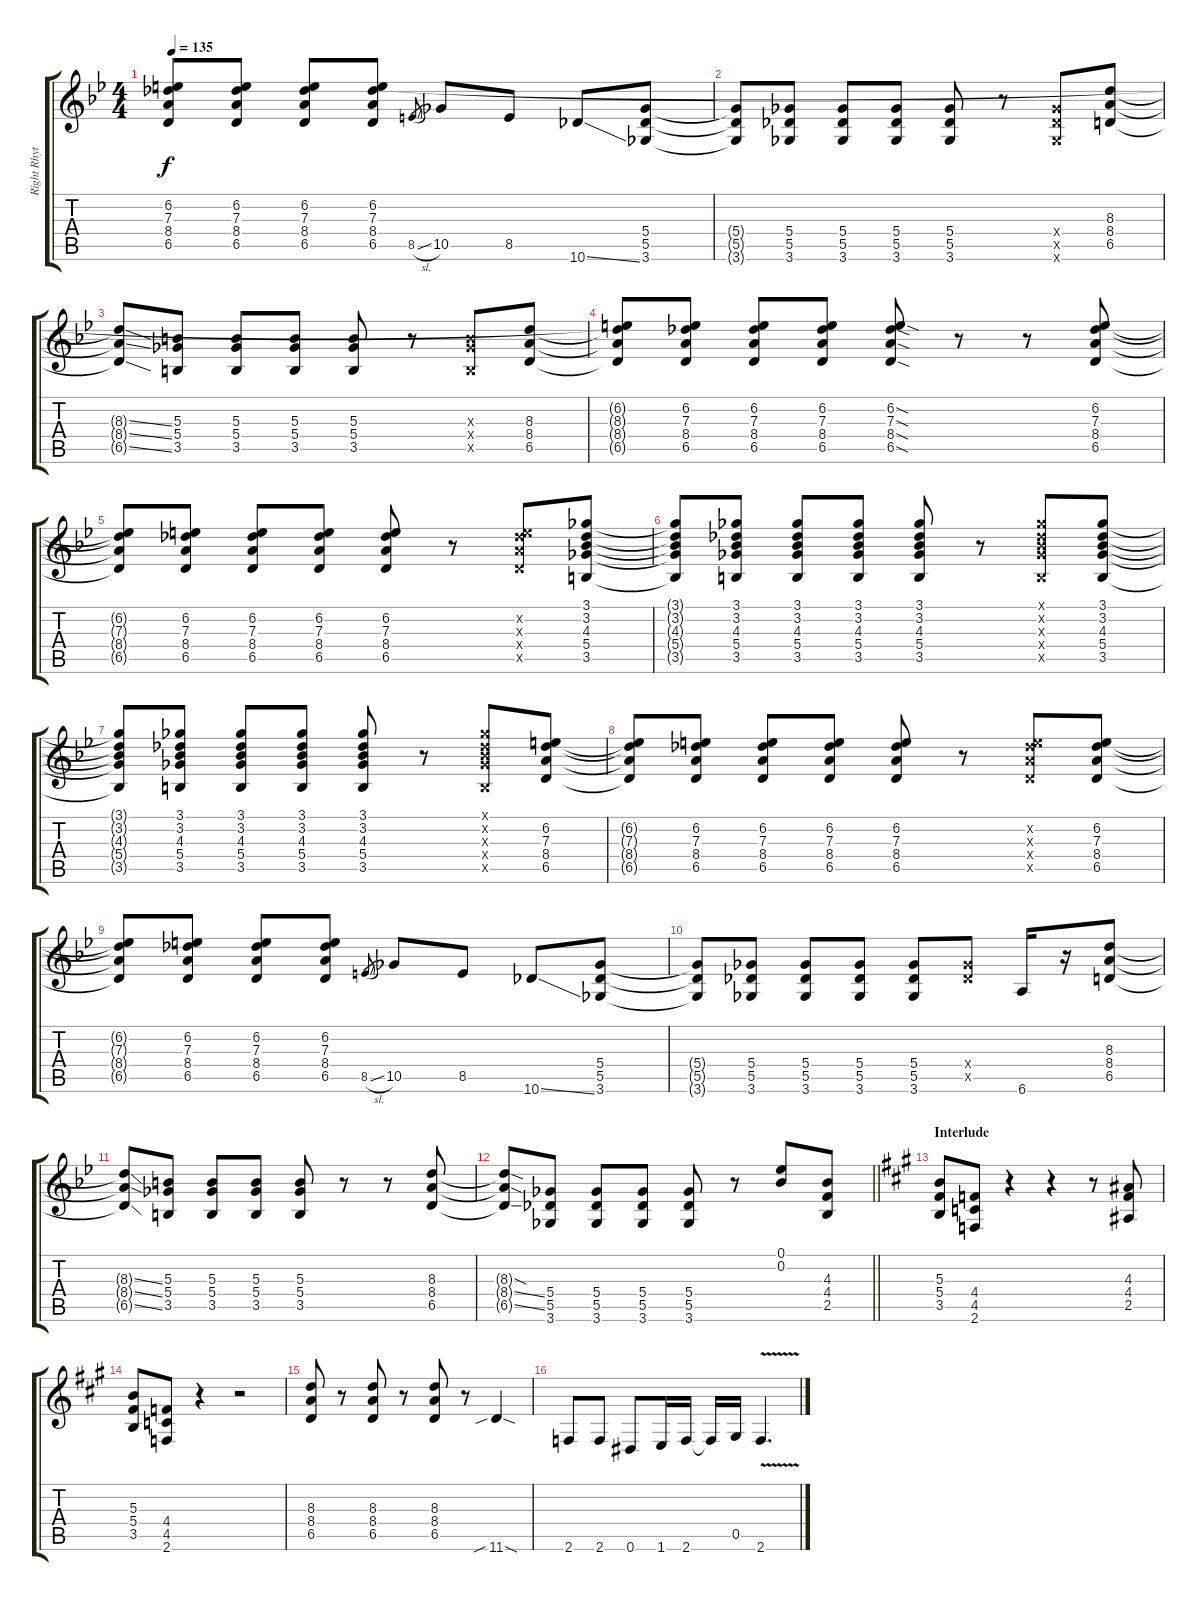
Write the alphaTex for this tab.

\track ("Right Rhythm" "Right Rhyt") {instrument distortionguitar}
\staff {score tabs}
\tuning (Eb4 Bb3 Gb3 Db3 Ab2 Eb2) {hide}
\ts (4 4)
\tempo 135
\clef g2
\ks gminor
(6.2{t} 7.3{t} 8.4{t} 6.5{t}).8{dy f} (6.2 7.3 8.4 6.5).8 (6.2 7.3 8.4 6.5).8 (6.2 7.3 8.4 6.5).8 8.5{sl}.8{gr} 10.5.8 8.5.8 10.6{ss}.8 (5.4 5.5 3.6).8 |
(5.4{t} 5.5{t} 3.6{t}).8 (5.4 5.5 3.6).8 (5.4 5.5 3.6).8 (5.4 5.5 3.6).8 (5.4 5.5 3.6).8 r.8 (5.4{x} 5.5{x} 3.6{x}).8 (8.3 8.4 6.5).8 |
(8.3{ss t} 8.4{ss t} 6.5{ss t}).8 (5.3 5.4 3.5).8 (5.3 5.4 3.5).8 (5.3 5.4 3.5).8 (5.3 5.4 3.5).8 r.8 (5.3{x} 5.4{x} 3.5{x}).8 (8.3 8.4 6.5).8 |
(6.2{t} 8.3{t} 8.4{t} 6.5{t}).8 (6.2 7.3 8.4 6.5).8 (6.2 7.3 8.4 6.5).8 (6.2 7.3 8.4 6.5).8 (6.2{sod} 7.3{sod} 8.4{sod} 6.5{sod}).8 r.8 r.8 (6.2 7.3 8.4 6.5).8 |
(6.2{t} 7.3{t} 8.4{t} 6.5{t}).8 (6.2 7.3 8.4 6.5).8 (6.2 7.3 8.4 6.5).8 (6.2 7.3 8.4 6.5).8 (6.2 7.3 8.4 6.5).8 r.8 (6.2{x} 7.3{x} 8.4{x} 6.5{x}).8 (3.1 3.2 4.3 5.4 3.5).8 |
(3.1{t} 3.2{t} 4.3{t} 5.4{t} 3.5{t}).8 (3.1 3.2 4.3 5.4 3.5).8 (3.1 3.2 4.3 5.4 3.5).8 (3.1 3.2 4.3 5.4 3.5).8 (3.1 3.2 4.3 5.4 3.5).8 r.8 (3.1{x} 3.2{x} 4.3{x} 5.4{x} 3.5{x}).8 (3.1 3.2 4.3 5.4 3.5).8 |
(3.1{t} 3.2{t} 4.3{t} 5.4{t} 3.5{t}).8 (3.1 3.2 4.3 5.4 3.5).8 (3.1 3.2 4.3 5.4 3.5).8 (3.1 3.2 4.3 5.4 3.5).8 (3.1 3.2 4.3 5.4 3.5).8 r.8 (3.1{x} 3.2{x} 4.3{x} 5.4{x} 3.5{x}).8 (6.2 7.3 8.4 6.5).8 |
(6.2{t} 7.3{t} 8.4{t} 6.5{t}).8 (6.2 7.3 8.4 6.5).8 (6.2 7.3 8.4 6.5).8 (6.2 7.3 8.4 6.5).8 (6.2 7.3 8.4 6.5).8 r.8 (6.2{x} 7.3{x} 8.4{x} 6.5{x}).8 (6.2 7.3 8.4 6.5).8 |
(6.2{t} 7.3{t} 8.4{t} 6.5{t}).8 (6.2 7.3 8.4 6.5).8 (6.2 7.3 8.4 6.5).8 (6.2 7.3 8.4 6.5).8 8.5{sl}.8{gr} 10.5.8 8.5.8 10.6{ss}.8 (5.4 5.5 3.6).8 |
(5.4{t} 5.5{t} 3.6{t}).8 (5.4 5.5 3.6).8 (5.4 5.5 3.6).8 (5.4 5.5 3.6).8 (5.4 5.5 3.6).8 (5.4{x} 5.5{x}).8 6.6.16 r.16 (8.3 8.4 6.5).8 |
(8.3{ss t} 8.4{ss t} 6.5{ss t}).8 (5.3 5.4 3.5).8 (5.3 5.4 3.5).8 (5.3 5.4 3.5).8 (5.3 5.4 3.5).8 r.8 r.8 (8.3 8.4 6.5).8 |
\barLineRight lightlight
(8.3{sod t} 8.4{ss t} 6.5{ss t}).8 (5.4 5.5 3.6).8 (5.4 5.5 3.6).8 (5.4 5.5 3.6).8 (5.4 5.5 3.6).8 r.8 (0.1 0.2).8 (4.3 4.4 2.5).8 |
\section ("" "Interlude")
\ks f#minor
(5.3 5.4 3.5).8 (4.4 4.5 2.6).8 r.4 r.4 r.8 (4.3 4.4 2.5).8 |
(5.3 5.4 3.5).8 (4.4 4.5 2.6).8 r.4 r.2 |
(8.3 8.4 6.5).8 r.8 (8.3 8.4 6.5).8 r.8 (8.3 8.4 6.5).8 r.8 11.6{sib sod}.4 |
2.6.8 2.6.8 0.6.8 1.6.16 2.6.16 2.6{t}.16 0.5.16 2.6{v}.4{d}
